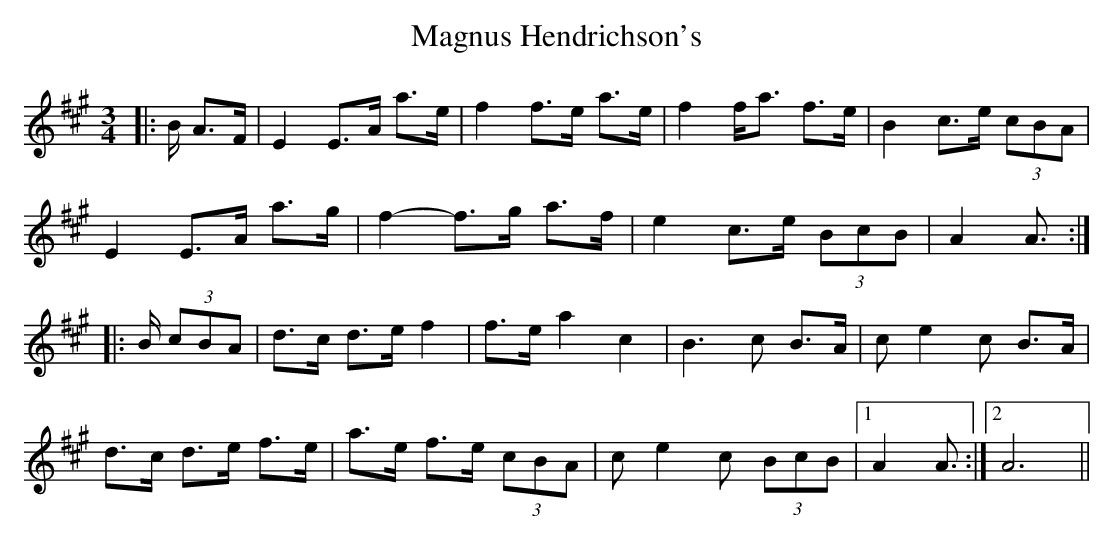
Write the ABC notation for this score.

X:1
T: Magnus Hendrichson's
M: 3/4
L: 1/8
K: Amaj
|:B/ A>F|E2 E>A a>e|f2 f>e a>e|f2 f<a f>e|B2 c>e (3cBA|
E2 E>A a>g|f2- f>g a>f|e2 c>e (3BcB|A2 A3/2:|
|:B/ (3cBA|d>c d>e f2|f>e a2 c2|B3 c B>A|c e2 c B>A|
d>c d>e f>e|a>e f>e (3cBA|c e2 c (3BcB|1 A2 A3/2:|2 A6||
